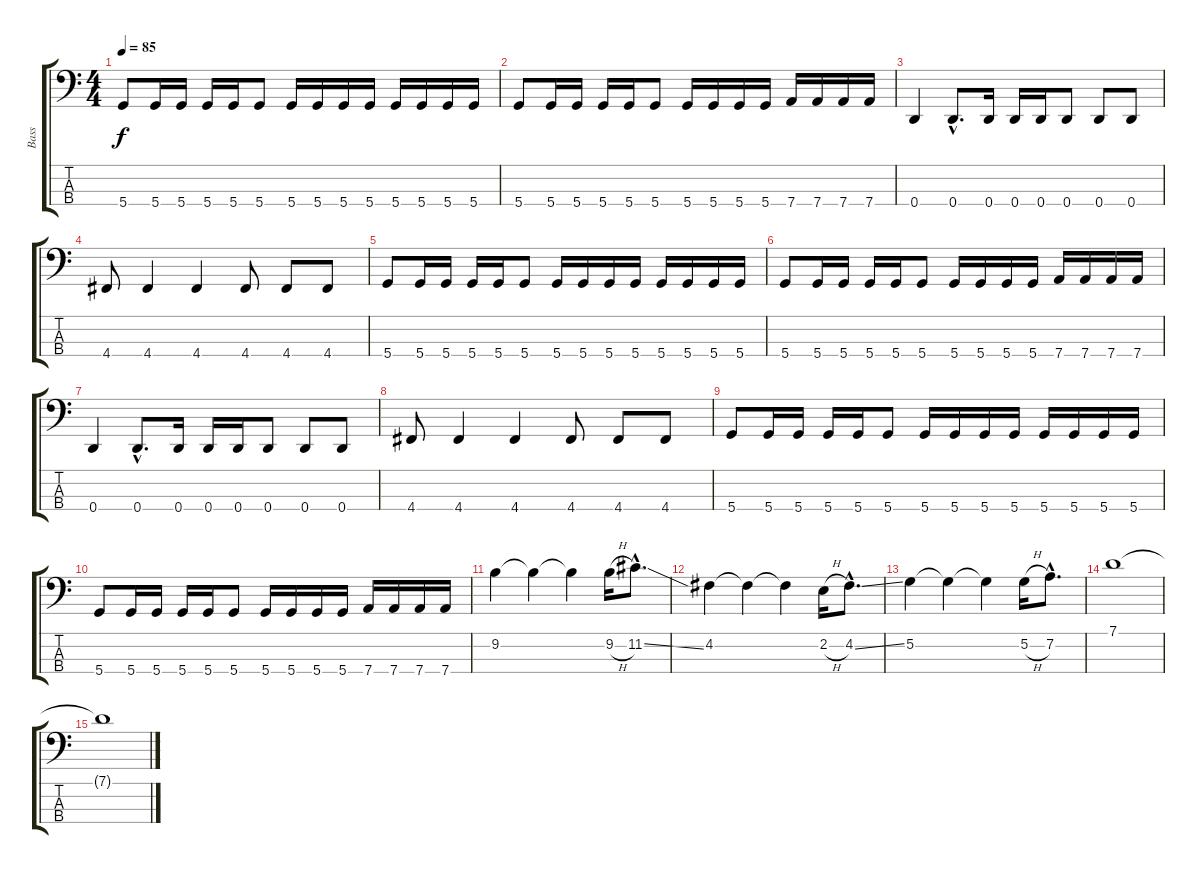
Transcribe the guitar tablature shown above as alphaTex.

\track ("Bass" "Bass") {instrument electricbasspick}
\staff {score tabs}
\tuning (G2 D2 A1 D1) {hide}
\ts (4 4)
\tempo 85
\clef f4
\ks c
5.4.8{dy f} 5.4.16 5.4.16 5.4.16 5.4.16 5.4.8 5.4.16 5.4.16 5.4.16 5.4.16 5.4.16 5.4.16 5.4.16 5.4.16 |
5.4.8 5.4.16 5.4.16 5.4.16 5.4.16 5.4.8 5.4.16 5.4.16 5.4.16 5.4.16 7.4.16 7.4.16 7.4.16 7.4.16 |
0.4.4 0.4{hac}.8{d} 0.4.16 0.4.16 0.4.16 0.4.8 0.4.8 0.4.8 |
4.4.8 4.4.4 4.4.4 4.4.8 4.4.8 4.4.8 |
5.4.8 5.4.16 5.4.16 5.4.16 5.4.16 5.4.8 5.4.16 5.4.16 5.4.16 5.4.16 5.4.16 5.4.16 5.4.16 5.4.16 |
5.4.8 5.4.16 5.4.16 5.4.16 5.4.16 5.4.8 5.4.16 5.4.16 5.4.16 5.4.16 7.4.16 7.4.16 7.4.16 7.4.16 |
0.4.4 0.4{hac}.8{d} 0.4.16 0.4.16 0.4.16 0.4.8 0.4.8 0.4.8 |
4.4.8 4.4.4 4.4.4 4.4.8 4.4.8 4.4.8 |
5.4.8 5.4.16 5.4.16 5.4.16 5.4.16 5.4.8 5.4.16 5.4.16 5.4.16 5.4.16 5.4.16 5.4.16 5.4.16 5.4.16 |
5.4.8 5.4.16 5.4.16 5.4.16 5.4.16 5.4.8 5.4.16 5.4.16 5.4.16 5.4.16 7.4.16 7.4.16 7.4.16 7.4.16 |
9.2.4 9.2{t}.4 9.2{t}.4 9.2{h}.16 11.2{ss hac}.8{d} |
4.2.4 4.2{t}.4 4.2{t}.4 2.2{h}.16 4.2{ss hac}.8{d} |
5.2.4 5.2{t}.4 5.2{t}.4 5.2{h}.16 7.2{hac}.8{d} |
7.1.1 |
7.1{t}.1
